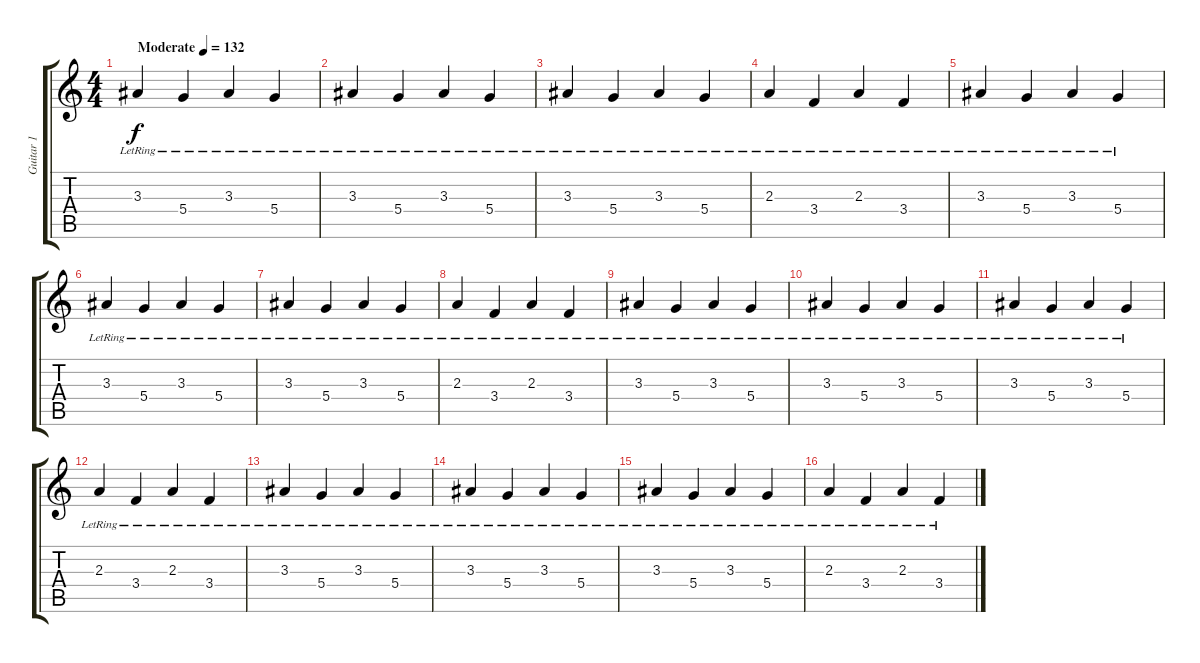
\track ("Guitar 1" "Guitar 1") {instrument electricguitarclean}
\staff {score tabs}
\tuning (E4 B3 G3 D3 A2 D2) {hide}
\ts (4 4)
\tempo (132 "Moderate")
\clef g2
\ks c
3.3{lr}.4{dy f instrument electricguitarclean} 5.4{lr}.4 3.3{lr}.4 5.4{lr}.4 |
3.3{lr}.4 5.4{lr}.4 3.3{lr}.4 5.4{lr}.4 |
3.3{lr}.4 5.4{lr}.4 3.3{lr}.4 5.4{lr}.4 |
2.3{lr}.4 3.4{lr}.4 2.3{lr}.4 3.4{lr}.4 |
3.3{lr}.4 5.4{lr}.4 3.3{lr}.4 5.4{lr}.4 |
3.3{lr}.4 5.4{lr}.4 3.3{lr}.4 5.4{lr}.4 |
3.3{lr}.4 5.4{lr}.4 3.3{lr}.4 5.4{lr}.4 |
2.3{lr}.4 3.4{lr}.4 2.3{lr}.4 3.4{lr}.4 |
3.3{lr}.4 5.4{lr}.4 3.3{lr}.4 5.4{lr}.4 |
3.3{lr}.4 5.4{lr}.4 3.3{lr}.4 5.4{lr}.4 |
3.3{lr}.4 5.4{lr}.4 3.3{lr}.4 5.4{lr}.4 |
2.3{lr}.4 3.4{lr}.4 2.3{lr}.4 3.4{lr}.4 |
3.3{lr}.4 5.4{lr}.4 3.3{lr}.4 5.4{lr}.4 |
3.3{lr}.4 5.4{lr}.4 3.3{lr}.4 5.4{lr}.4 |
3.3{lr}.4 5.4{lr}.4 3.3{lr}.4 5.4{lr}.4 |
2.3{lr}.4 3.4{lr}.4 2.3{lr}.4 3.4{lr}.4
